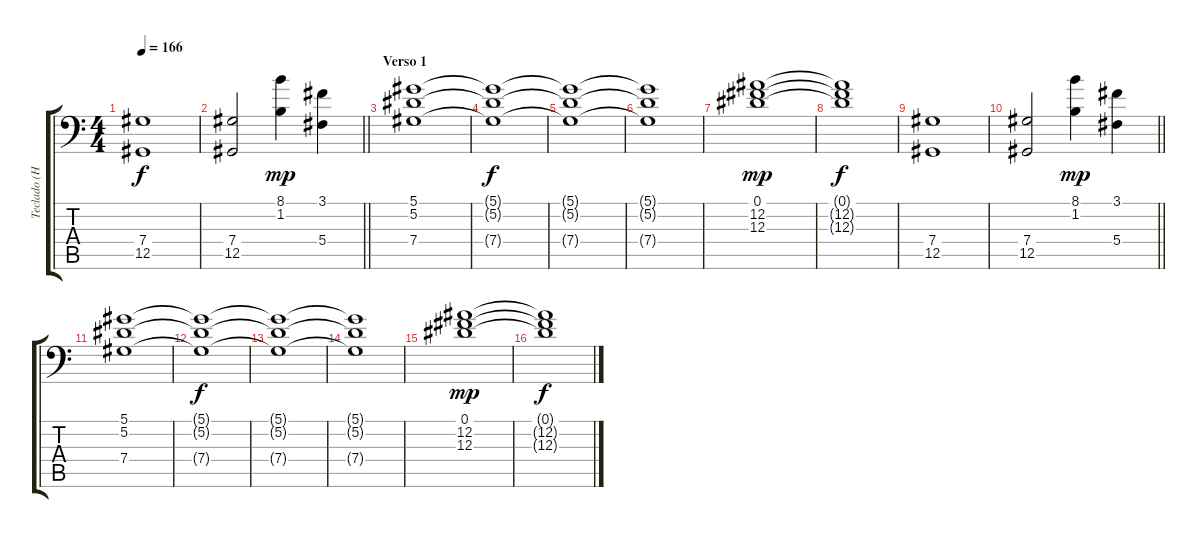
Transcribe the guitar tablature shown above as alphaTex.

\track ("Teclado (Hugo Bistolfi)" "Teclado (H") {instrument stringensemble1}
\staff {score tabs}
\tuning (Eb4 Bb3 Gb3 Db3 Ab1 Eb1) {hide}
\ts (4 4)
\tempo 166
\clef f4
\ks c
(7.4 12.5).1{dy f} |
\barLineRight lightlight
(7.4 12.5).2 (8.1 1.2).4{dy mp} (3.1 5.4).4 |
\section ("" "Verso 1")
(5.1 5.2 7.4).1 |
(5.1{t} 5.2{t} 7.4{t}).1{dy f} |
(5.1{t} 5.2{t} 7.4{t}).1 |
(5.1{t} 5.2{t} 7.4{t}).1 |
(0.1 12.2 12.3).1{dy mp} |
(0.1{t} 12.2{t} 12.3{t}).1{dy f} |
(7.4 12.5).1 |
\barLineRight lightlight
(7.4 12.5).2 (8.1 1.2).4{dy mp} (3.1 5.4).4 |
(5.1 5.2 7.4).1 |
(5.1{t} 5.2{t} 7.4{t}).1{dy f} |
(5.1{t} 5.2{t} 7.4{t}).1 |
(5.1{t} 5.2{t} 7.4{t}).1 |
(0.1 12.2 12.3).1{dy mp} |
(0.1{t} 12.2{t} 12.3{t}).1{dy f}
